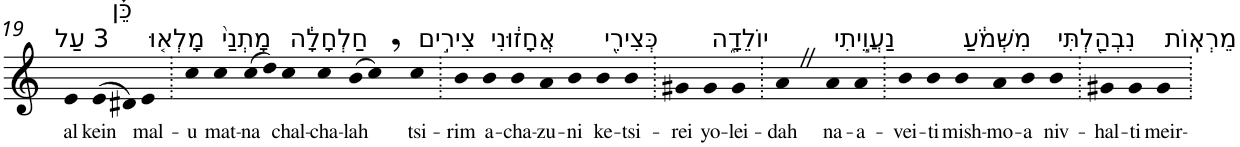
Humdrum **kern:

**kern	**text
*part1	*part1
*staff1	*staff1
*I"Piano	*
*I'Pno	*
!!LO:PB:g=z
*clefG2	*
*k[]	*
=19	=19
!LO:TX:a:t=3 עַל	!
!	!LO:LY:b
4e	al
!LO:TX:a:t=כֵּ֗ן	!
!	!LO:LY:b
(>8e	kein
8d#X)	.
!LO:TX:a:t=מָלְא֤וּ	!
!	!LO:LY:b
4e	mal-
=20.	=20.
!	!LO:LY:b
4cc	-u
!LO:TX:a:t=מָתְנַי֙	!
!	!LO:LY:b
4cc	mat-
!	!LO:LY:b
(8cc	-na
8dd)	.
!LO:TX:a:t=חַלְחָלָ֔ה	!
!	!LO:LY:b
4cc	chal-
!	!LO:LY:b
4cc	-cha-
!	!LO:LY:b
(8b	-lah
8cc,)	.
!LO:TX:a:t=צִירִ֣ים	!
!	!LO:LY:b
4cc	tsi-
=21.	=21.
!	!LO:LY:b
4b	-rim
!LO:TX:a:t=אֲחָז֔וּנִי	!
!	!LO:LY:b
4b	a-
!	!LO:LY:b
4b	-cha-
!	!LO:LY:b
4a	-zu-
!	!LO:LY:b
4b	-ni
!LO:TX:a:t=כְּצִירֵ֖י	!
!	!LO:LY:b
4b	ke-
!	!LO:LY:b
4b	-tsi-
=22.	=22.
!	!LO:LY:b
4g#X	-rei
!LO:TX:a:t=יוֹלֵדָ֑ה	!
!	!LO:LY:b
4g#	yo-
!	!LO:LY:b
4g#	-lei-
=23.	=23.
!	!LO:LY:b
4aZ	-dah
!LO:TX:a:t=נַעֲוֵ֣יתִי	!
!	!LO:LY:b
4a	na-
!	!LO:LY:b
4a	-a-
=24.	=24.
!	!LO:LY:b
4b	-vei-
!	!LO:LY:b
4b	-ti
!LO:TX:a:t=מִשְּׁמֹ֔עַ	!
!	!LO:LY:b
4b	mish-
!	!LO:LY:b
4a	-mo-
!	!LO:LY:b
4b	-a
!LO:TX:a:t=נִבְהַ֖לְתִּי	!
!	!LO:LY:b
4b	niv-
=25.	=25.
!	!LO:LY:b
4g#X	-hal-
!	!LO:LY:b
4g#	-ti
!LO:TX:a:t=מֵרְאֽוֹת	!
!	!LO:LY:b
4g#	meir-
=.	=.
*-	*-
